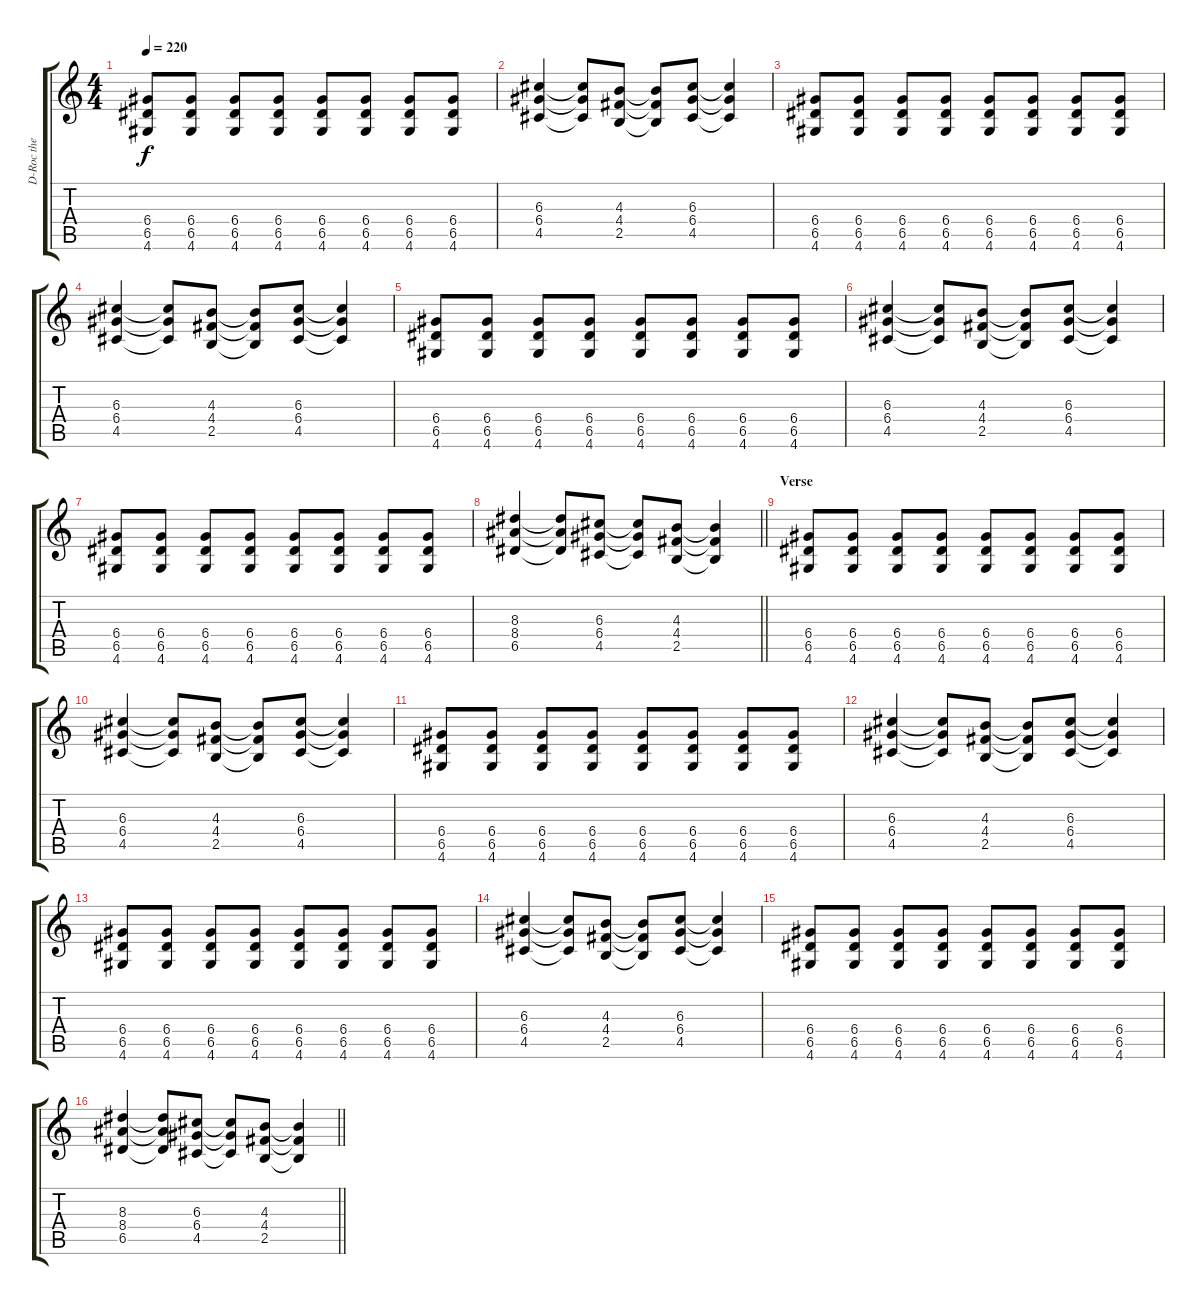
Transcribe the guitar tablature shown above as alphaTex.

\track ("D-Roc the Executioner" "D-Roc the ") {instrument distortionguitar}
\staff {score tabs}
\tuning (E4 B3 G3 D3 A2 E2) {hide}
\ts (4 4)
\tempo 220
\clef g2
\ks c
(6.4 6.5 4.6).8{dy f} (6.4 6.5 4.6).8 (6.4 6.5 4.6).8 (6.4 6.5 4.6).8 (6.4 6.5 4.6).8 (6.4 6.5 4.6).8 (6.4 6.5 4.6).8 (6.4 6.5 4.6).8 |
(6.3 6.4 4.5).4 (6.3{t} 6.4{t} 4.5{t}).8 (4.3 4.4 2.5).8 (4.3{t} 4.4{t} 2.5{t}).8 (6.3 6.4 4.5).8 (6.3{t} 6.4{t} 4.5{t}).4 |
(6.4 6.5 4.6).8 (6.4 6.5 4.6).8 (6.4 6.5 4.6).8 (6.4 6.5 4.6).8 (6.4 6.5 4.6).8 (6.4 6.5 4.6).8 (6.4 6.5 4.6).8 (6.4 6.5 4.6).8 |
(6.3 6.4 4.5).4 (6.3{t} 6.4{t} 4.5{t}).8 (4.3 4.4 2.5).8 (4.3{t} 4.4{t} 2.5{t}).8 (6.3 6.4 4.5).8 (6.3{t} 6.4{t} 4.5{t}).4 |
(6.4 6.5 4.6).8 (6.4 6.5 4.6).8 (6.4 6.5 4.6).8 (6.4 6.5 4.6).8 (6.4 6.5 4.6).8 (6.4 6.5 4.6).8 (6.4 6.5 4.6).8 (6.4 6.5 4.6).8 |
(6.3 6.4 4.5).4 (6.3{t} 6.4{t} 4.5{t}).8 (4.3 4.4 2.5).8 (4.3{t} 4.4{t} 2.5{t}).8 (6.3 6.4 4.5).8 (6.3{t} 6.4{t} 4.5{t}).4 |
(6.4 6.5 4.6).8 (6.4 6.5 4.6).8 (6.4 6.5 4.6).8 (6.4 6.5 4.6).8 (6.4 6.5 4.6).8 (6.4 6.5 4.6).8 (6.4 6.5 4.6).8 (6.4 6.5 4.6).8 |
\barLineRight lightlight
(8.3 8.4 6.5).4 (8.3{t} 8.4{t} 6.5{t}).8 (6.3 6.4 4.5).8 (6.3{t} 6.4{t} 4.5{t}).8 (4.3 4.4 2.5).8 (4.3{t} 4.4{t} 2.5{t}).4 |
\section ("" "Verse")
(6.4 6.5 4.6).8 (6.4 6.5 4.6).8 (6.4 6.5 4.6).8 (6.4 6.5 4.6).8 (6.4 6.5 4.6).8 (6.4 6.5 4.6).8 (6.4 6.5 4.6).8 (6.4 6.5 4.6).8 |
(6.3 6.4 4.5).4 (6.3{t} 6.4{t} 4.5{t}).8 (4.3 4.4 2.5).8 (4.3{t} 4.4{t} 2.5{t}).8 (6.3 6.4 4.5).8 (6.3{t} 6.4{t} 4.5{t}).4 |
(6.4 6.5 4.6).8 (6.4 6.5 4.6).8 (6.4 6.5 4.6).8 (6.4 6.5 4.6).8 (6.4 6.5 4.6).8 (6.4 6.5 4.6).8 (6.4 6.5 4.6).8 (6.4 6.5 4.6).8 |
(6.3 6.4 4.5).4 (6.3{t} 6.4{t} 4.5{t}).8 (4.3 4.4 2.5).8 (4.3{t} 4.4{t} 2.5{t}).8 (6.3 6.4 4.5).8 (6.3{t} 6.4{t} 4.5{t}).4 |
(6.4 6.5 4.6).8 (6.4 6.5 4.6).8 (6.4 6.5 4.6).8 (6.4 6.5 4.6).8 (6.4 6.5 4.6).8 (6.4 6.5 4.6).8 (6.4 6.5 4.6).8 (6.4 6.5 4.6).8 |
(6.3 6.4 4.5).4 (6.3{t} 6.4{t} 4.5{t}).8 (4.3 4.4 2.5).8 (4.3{t} 4.4{t} 2.5{t}).8 (6.3 6.4 4.5).8 (6.3{t} 6.4{t} 4.5{t}).4 |
(6.4 6.5 4.6).8 (6.4 6.5 4.6).8 (6.4 6.5 4.6).8 (6.4 6.5 4.6).8 (6.4 6.5 4.6).8 (6.4 6.5 4.6).8 (6.4 6.5 4.6).8 (6.4 6.5 4.6).8 |
\barLineRight lightlight
(8.3 8.4 6.5).4 (8.3{t} 8.4{t} 6.5{t}).8 (6.3 6.4 4.5).8 (6.3{t} 6.4{t} 4.5{t}).8 (4.3 4.4 2.5).8 (4.3{t} 4.4{t} 2.5{t}).4
